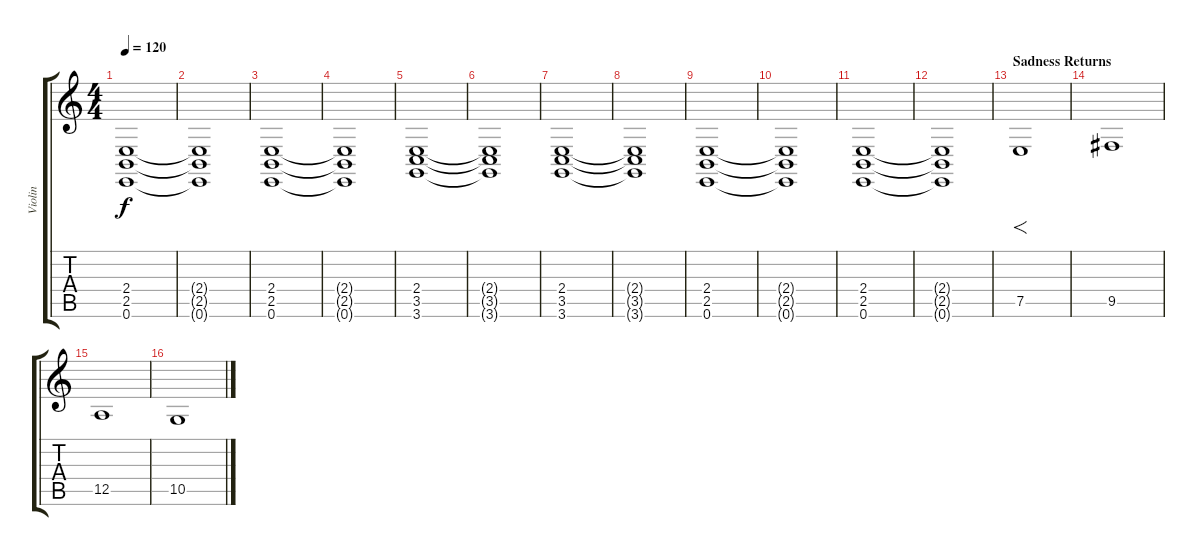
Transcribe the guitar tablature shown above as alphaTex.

\track ("Violin" "Violin") {instrument violin}
\staff {score tabs}
\tuning (E4 B3 G3 D3 A2 E2) {hide}
\ts (4 4)
\tempo 120
\clef g2
\ks c
(2.4 2.5 0.6).1{dy f} |
(2.4{t} 2.5{t} 0.6{t}).1 |
(2.4 2.5 0.6).1 |
(2.4{t} 2.5{t} 0.6{t}).1 |
(2.4 3.5 3.6).1 |
(2.4{t} 3.5{t} 3.6{t}).1 |
(2.4 3.5 3.6).1 |
(2.4{t} 3.5{t} 3.6{t}).1 |
(2.4 2.5 0.6).1 |
(2.4{t} 2.5{t} 0.6{t}).1 |
(2.4 2.5 0.6).1 |
(2.4{t} 2.5{t} 0.6{t}).1 |
\section ("" "Sadness Returns")
7.5.1{f} |
9.5.1 |
12.5.1 |
10.5.1
